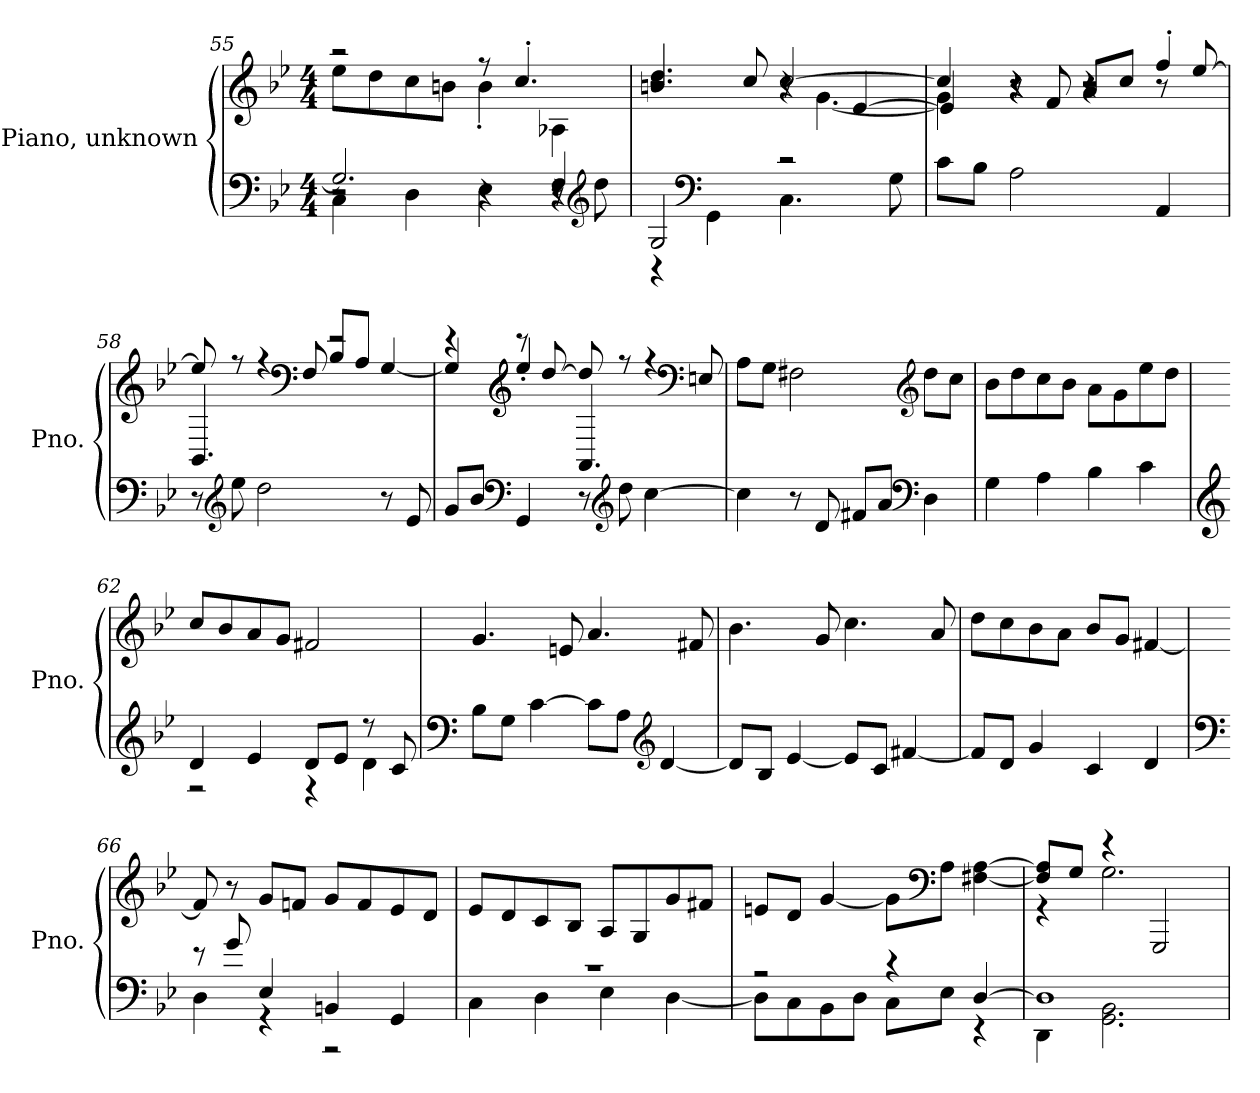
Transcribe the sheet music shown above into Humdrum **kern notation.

**kern	**kern
*part1	*part1
*staff2	*staff1
*I"Piano, unknown	*
*I'Pno.	*
*clefF4	*clefG2
*k[b-e-]	*k[b-e-]
*M4/4	*M4/4
=55	=55
*^	*^
*	*^	*	*
2.G/]	4C\	2r	2r	8ee-\L
.	.	.	.	8dd\
.	4D\	.	.	8cc\
.	.	.	.	8bn\J
.	4E-\	4r	8r	4b'\
.	.	.	4.cc'/	.
4r	8r	4F/	.	4A-X\
*clefG2	*	*	*	*
.	8dd\	.	.	.
*	*v	*v	*	*
!!LO:LB:g=z
=56	=56	=56	=56
*	*	*	*^
2G/	4r	2r	2r	4.bn/ 4.dd/
*clefF4	*	*	*	*
.	4GG\	.	.	.
.	.	.	.	8cc/
2r	4.C\	[2cc/	8r	4r
.	.	.	[4.g\	.
.	.	.	.	[4e-/
.	8G\	.	.	.
*v	*v	*	*	*
=57	=57	=57	=57
8c\L	4cc/]	4g\]	4e-/]
8B-\J	.	.	.
2A\	4r	4r	8r
.	.	.	8f/
.	4r	2r	8a/L
.	.	.	8cc/J
4AA/	8r	.	4ff'/
.	[8ee-/	.	.
*	*	*v	*v
=58	=58	=58
8r	8ee-/]	4.BB-/
*clefG2	*	*
8ee-\	8r	.
2dd\	4r	.
*	*clefF4	*
.	.	8F/
.	2r	8B-/L
.	.	8A/J
8r	.	[4G/
8e-/	.	.
!!LO:PB:g=z	!!
=59	=59	=59
8g/L	4r	4G/]
8b-/J	.	.
*clefF4	*clefG2	*
4GG/	8r	4ee-'/
.	[8dd/	.
8r	8dd/]	4.AA/
*clefG2	*	*
8dd\	8r	.
[4cc\	4r	.
*	*clefF4	*
.	.	8En/
*	*v	*v
=60	=60
4cc\]	8A\L
.	8G\J
8r	2F#X\
8d/	.
8f#X/L	.
8a/J	.
*clefF4	*clefG2
4D\	8dd\L
.	8cc\J
=61	=61
4G\	8b-\L
.	8dd\
4A\	8cc\
.	8b-\J
4B-\	8a\L
.	8g\
4c\	8ee-\
.	8dd\J
!!LO:LB:g=z
=62	=62
*clefG2	*
*^	*
4d/	2r	8cc/L
.	.	8b-/
4e-/	.	8a/
.	.	8g/J
8d/L	4r	2f#X/
8e-/J	.	.
8r	4d\	.
8c/	.	.
*v	*v	*
=63	=63
*clefF4	*
8B-\L	4.g/
8G\J	.
[4c\	.
.	8en/
8c\L]	4.a/
8A\J	.
*clefG2	*
[4d/	.
.	8f#X/
=64	=64
8d/L]	4.b-\
8B-/J	.
[4e-/	.
.	8g/
8e-/L]	4.cc\
8c/J	.
[4f#X/	.
.	8a/
=65	=65
8f#/L]	8dd\L
8d/J	8cc\
4g/	8b-\
.	8a\J
4c/	8b-/L
.	8g/J
4d/	[4f#X/
!!LO:LB:g=z
=66	=66
*clefF4	*
*^	*
8r	4D\	8f#/]
8g/	.	8r
4E-/	4r	8g/L
.	.	8fn/J
4BBn/	2r	8g/L
.	.	8f/
4GG/	.	8e-/
.	.	8d/J
=67	=67	=67
1r	4C\	8e-/L
.	.	8d/
.	4D\	8c/
.	.	8B-/J
.	4E-\	8A/L
.	.	8G/
.	[4D\	8g/
.	.	8f#X/J
=68	=68	=68
2r	8D\L]	8en/L
.	8C\	8d/J
.	8BB-\	[4g/
.	8D\J	.
4r	8C\L	8g\L]
*	*	*clefF4
.	8E-\J	8A\J
[4D/	4r	[4F#X\ [4A\
=69	=69	=69
*	*	*^
1D]	4DD\	8F#/] 8A/]L	4r
.	.	8G/J	.
.	2.GG\ 2.BB-\	4r	2.G\
.	.	2GGG/	.
*v	*v	*	*
*	*v	*v
=	=
*-	*-
